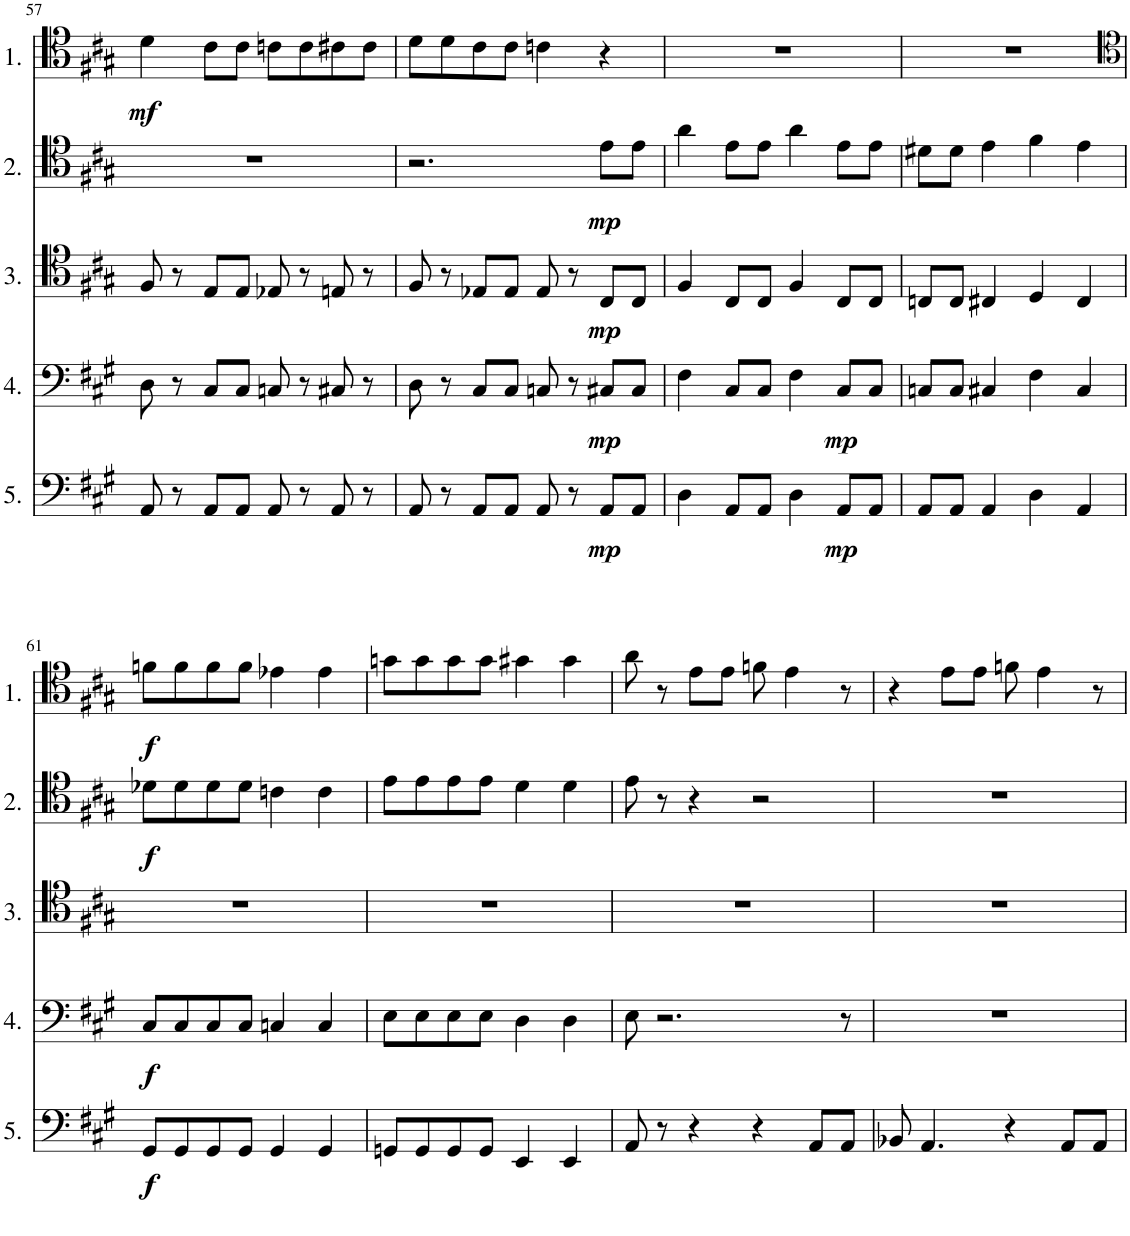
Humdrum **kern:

**kern	**dynam	**kern	**dynam	**kern	**dynam	**kern	**dynam	**kern	**dynam
*part5	*part5	*part4	*part4	*part3	*part3	*part2	*part2	*part1	*part1
*staff5	*staff5	*staff4	*staff4	*staff3	*staff3	*staff2	*staff2	*staff1	*staff1
*I"Cello 5	*	*I"Cello 4	*	*I"Cello 3	*	*I"Cello 2	*	*I"Cello 1	*
!!LO:PB:g=z
*clefF4	*	*clefF4	*	*clefC4	*	*clefC4	*	*clefC4	*
*k[f#c#g#]	*	*k[f#c#g#]	*	*k[f#c#g#]	*	*k[f#c#g#]	*	*k[f#c#g#]	*
*M4/4	*	*M4/4	*	*M4/4	*	*M4/4	*	*M4/4	*
=57	=57	=57	=57	=57	=57	=57	=57	=57	=57
!	!	!	!	!	!	!	!	!	!LO:DY:b
8AA/	.	8D\	.	8F#/	.	1r	.	4d\	mf
8r	.	8r	.	8r	.	.	.	.	.
8AA/L	.	8C#/L	.	8E/L	.	.	.	8c#\L	.
8AA/J	.	8C#/J	.	8E/J	.	.	.	8c#\J	.
8AA/	.	8Cn/	.	8E-X/	.	.	.	8cn\L	.
8r	.	8r	.	8r	.	.	.	8c\	.
8AA/	.	8C#X/	.	8En/	.	.	.	8c#X\	.
8r	.	8r	.	8r	.	.	.	8c#\J	.
=58	=58	=58	=58	=58	=58	=58	=58	=58	=58
8AA/	.	8D\	.	8F#/	.	2.r	.	8d\L	.
8r	.	8r	.	8r	.	.	.	8d\	.
8AA/L	.	8C#/L	.	8E-X/L	.	.	.	8c#\	.
8AA/J	.	8C#/J	.	8E-/J	.	.	.	8c#\J	.
8AA/	.	8Cn/	.	8E-/	.	.	.	4cn\	.
8r	.	8r	.	8r	.	.	.	.	.
!	!LO:DY:b	!	!LO:DY:b	!	!LO:DY:b	!	!LO:DY:b	!	!
8AA/L	mp	8C#X/L	mp	8C#/L	mp	8e\L	mp	4r	.
8AA/J	.	8C#/J	.	8C#/J	.	8e\J	.	.	.
=59	=59	=59	=59	=59	=59	=59	=59	=59	=59
4D\	.	4F#\	.	4F#/	.	4a\	.	1r	.
8AA/L	.	8C#/L	.	8C#/L	.	8e\L	.	.	.
8AA/J	.	8C#/J	.	8C#/J	.	8e\J	.	.	.
4D\	.	4F#\	.	4F#/	.	4a\	.	.	.
!	!LO:DY:b	!	!LO:DY:b	!	!	!	!	!	!
8AA/L	mp	8C#/L	mp	8C#/L	.	8e\L	.	.	.
8AA/J	.	8C#/J	.	8C#/J	.	8e\J	.	.	.
=60	=60	=60	=60	=60	=60	=60	=60	=60	=60
8AA/L	.	8Cn/L	.	8Cn/L	.	8d#X\L	.	1r	.
8AA/J	.	8C/J	.	8C/J	.	8d#\J	.	.	.
4AA/	.	4C#X/	.	4C#X/	.	4e\	.	.	.
4D\	.	4F#\	.	4D/	.	4f#\	.	.	.
4AA/	.	4C#/	.	4C#/	.	4e\	.	.	.
!!LO:LB:g=z
=61	=61	=61	=61	=61	=61	=61	=61	=61	=61
*	*	*	*	*	*	*	*	*clefC4	*
!	!LO:DY:b	!	!LO:DY:b	!	!	!	!LO:DY:b	!	!LO:DY:b
8GG#/L	f	8C#/L	f	1r	.	8d-X\L	f	8fn\L	f
8GG#/	.	8C#/	.	.	.	8d-\	.	8f\	.
8GG#/	.	8C#/	.	.	.	8d-\	.	8f\	.
8GG#/J	.	8C#/J	.	.	.	8d-\J	.	8f\J	.
4GG#/	.	4Cn/	.	.	.	4cn\	.	4e-X\	.
4GG#/	.	4C/	.	.	.	4c\	.	4e-\	.
=62	=62	=62	=62	=62	=62	=62	=62	=62	=62
8GGn/L	.	8E\L	.	1r	.	8e\L	.	8gn\L	.
8GG/	.	8E\	.	.	.	8e\	.	8g\	.
8GG/	.	8E\	.	.	.	8e\	.	8g\	.
8GG/J	.	8E\J	.	.	.	8e\J	.	8g\J	.
4EE/	.	4D\	.	.	.	4d\	.	4g#X\	.
4EE/	.	4D\	.	.	.	4d\	.	4g#\	.
=63	=63	=63	=63	=63	=63	=63	=63	=63	=63
8AA/	.	8E\	.	1r	.	8e\	.	8a\	.
8r	.	2.r	.	.	.	8r	.	8r	.
4r	.	.	.	.	.	4r	.	8e\L	.
.	.	.	.	.	.	.	.	8e\J	.
4r	.	.	.	.	.	2r	.	8fn\	.
.	.	.	.	.	.	.	.	4e\	.
8AA/L	.	.	.	.	.	.	.	.	.
8AA/J	.	8r	.	.	.	.	.	8r	.
=64	=64	=64	=64	=64	=64	=64	=64	=64	=64
8BB-X/	.	1r	.	1r	.	1r	.	4r	.
4.AA/	.	.	.	.	.	.	.	.	.
.	.	.	.	.	.	.	.	8e\L	.
.	.	.	.	.	.	.	.	8e\J	.
4r	.	.	.	.	.	.	.	8fn\	.
.	.	.	.	.	.	.	.	4e\	.
8AA/L	.	.	.	.	.	.	.	.	.
8AA/J	.	.	.	.	.	.	.	8r	.
=	=	=	=	=	=	=	=	=	=
*-	*-	*-	*-	*-	*-	*-	*-	*-	*-
